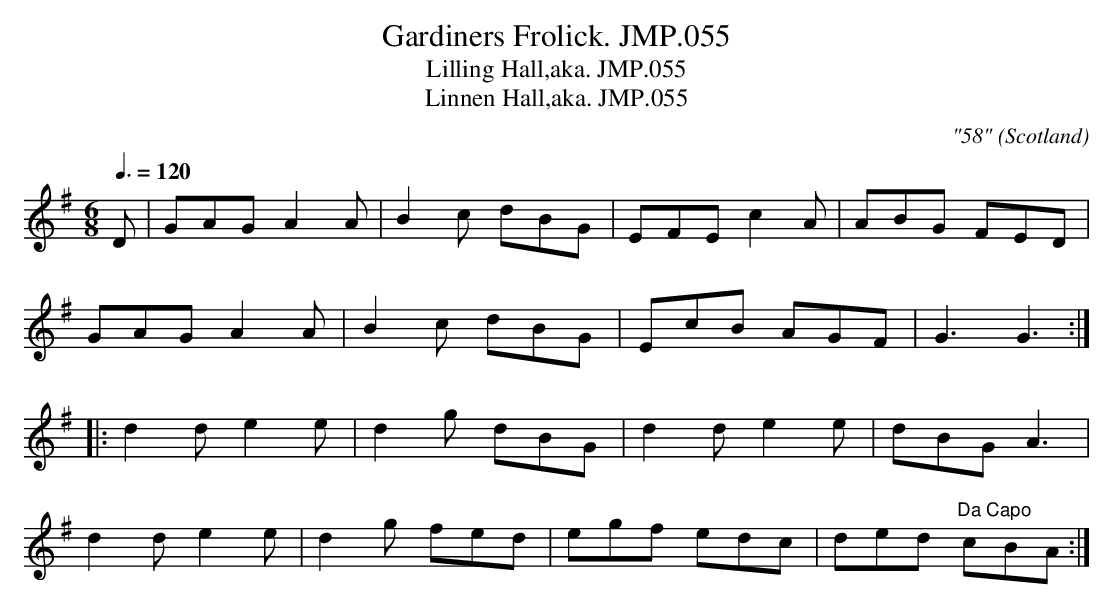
X:1
T:Gardiners Frolick. JMP.055
T:Lilling Hall,aka. JMP.055
T:Linnen Hall,aka. JMP.055
C:"58"
L:1/8
M:6/8
O:Scotland
Q:3/8=120
K:G Major
D | GAG A2 A | B2 c dBG | EFE c2 A | ABG FED |!
GAG A2 A | B2c dBG | EcB AGF | G3G3 :|!
|:d2d e2e | d2g dBG | d2d e2e | dBG A3 |!
d2d e2e | d2g fed | egf edc | ded "Da Capo"cBA :|
